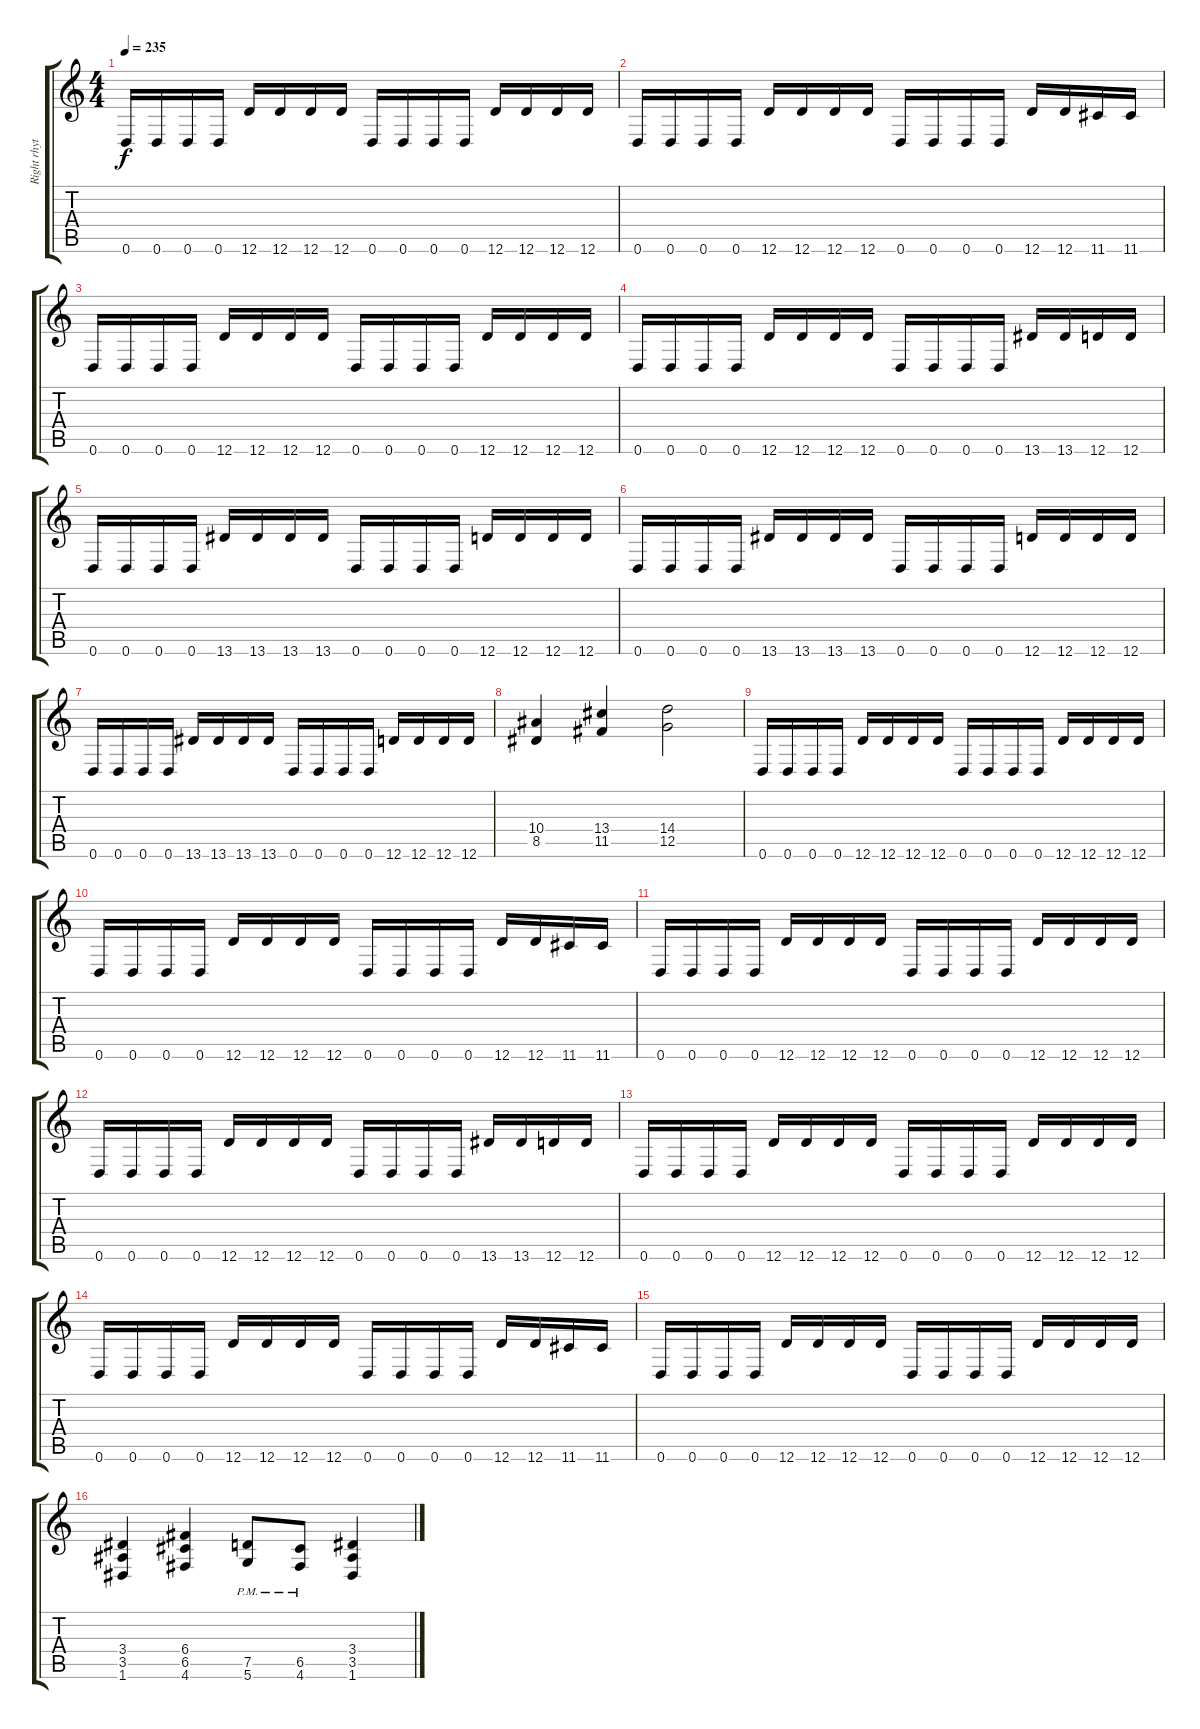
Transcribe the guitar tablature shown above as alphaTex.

\track ("Right rhythm" "Right rhyt") {instrument overdrivenguitar}
\staff {score tabs}
\tuning (D4 A3 F3 C3 G2 D2) {hide}
\ts (4 4)
\tempo 235
\clef g2
\ks c
0.6.16{dy f} 0.6.16 0.6.16 0.6.16 12.6.16 12.6.16 12.6.16 12.6.16 0.6.16 0.6.16 0.6.16 0.6.16 12.6.16 12.6.16 12.6.16 12.6.16 |
0.6.16 0.6.16 0.6.16 0.6.16 12.6.16 12.6.16 12.6.16 12.6.16 0.6.16 0.6.16 0.6.16 0.6.16 12.6.16 12.6.16 11.6.16 11.6.16 |
0.6.16 0.6.16 0.6.16 0.6.16 12.6.16 12.6.16 12.6.16 12.6.16 0.6.16 0.6.16 0.6.16 0.6.16 12.6.16 12.6.16 12.6.16 12.6.16 |
0.6.16 0.6.16 0.6.16 0.6.16 12.6.16 12.6.16 12.6.16 12.6.16 0.6.16 0.6.16 0.6.16 0.6.16 13.6.16 13.6.16 12.6.16 12.6.16 |
0.6.16 0.6.16 0.6.16 0.6.16 13.6.16 13.6.16 13.6.16 13.6.16 0.6.16 0.6.16 0.6.16 0.6.16 12.6.16 12.6.16 12.6.16 12.6.16 |
0.6.16 0.6.16 0.6.16 0.6.16 13.6.16 13.6.16 13.6.16 13.6.16 0.6.16 0.6.16 0.6.16 0.6.16 12.6.16 12.6.16 12.6.16 12.6.16 |
0.6.16 0.6.16 0.6.16 0.6.16 13.6.16 13.6.16 13.6.16 13.6.16 0.6.16 0.6.16 0.6.16 0.6.16 12.6.16 12.6.16 12.6.16 12.6.16 |
(10.4 8.5).4 (13.4 11.5).4 (14.4 12.5).2 |
0.6.16 0.6.16 0.6.16 0.6.16 12.6.16 12.6.16 12.6.16 12.6.16 0.6.16 0.6.16 0.6.16 0.6.16 12.6.16 12.6.16 12.6.16 12.6.16 |
0.6.16 0.6.16 0.6.16 0.6.16 12.6.16 12.6.16 12.6.16 12.6.16 0.6.16 0.6.16 0.6.16 0.6.16 12.6.16 12.6.16 11.6.16 11.6.16 |
0.6.16 0.6.16 0.6.16 0.6.16 12.6.16 12.6.16 12.6.16 12.6.16 0.6.16 0.6.16 0.6.16 0.6.16 12.6.16 12.6.16 12.6.16 12.6.16 |
0.6.16 0.6.16 0.6.16 0.6.16 12.6.16 12.6.16 12.6.16 12.6.16 0.6.16 0.6.16 0.6.16 0.6.16 13.6.16 13.6.16 12.6.16 12.6.16 |
0.6.16 0.6.16 0.6.16 0.6.16 12.6.16 12.6.16 12.6.16 12.6.16 0.6.16 0.6.16 0.6.16 0.6.16 12.6.16 12.6.16 12.6.16 12.6.16 |
0.6.16 0.6.16 0.6.16 0.6.16 12.6.16 12.6.16 12.6.16 12.6.16 0.6.16 0.6.16 0.6.16 0.6.16 12.6.16 12.6.16 11.6.16 11.6.16 |
0.6.16 0.6.16 0.6.16 0.6.16 12.6.16 12.6.16 12.6.16 12.6.16 0.6.16 0.6.16 0.6.16 0.6.16 12.6.16 12.6.16 12.6.16 12.6.16 |
(3.4 3.5 1.6).4 (6.4 6.5 4.6).4 (7.5{pm} 5.6{pm}).8 (6.5{pm} 4.6{pm}).8 (3.4 3.5 1.6).4
